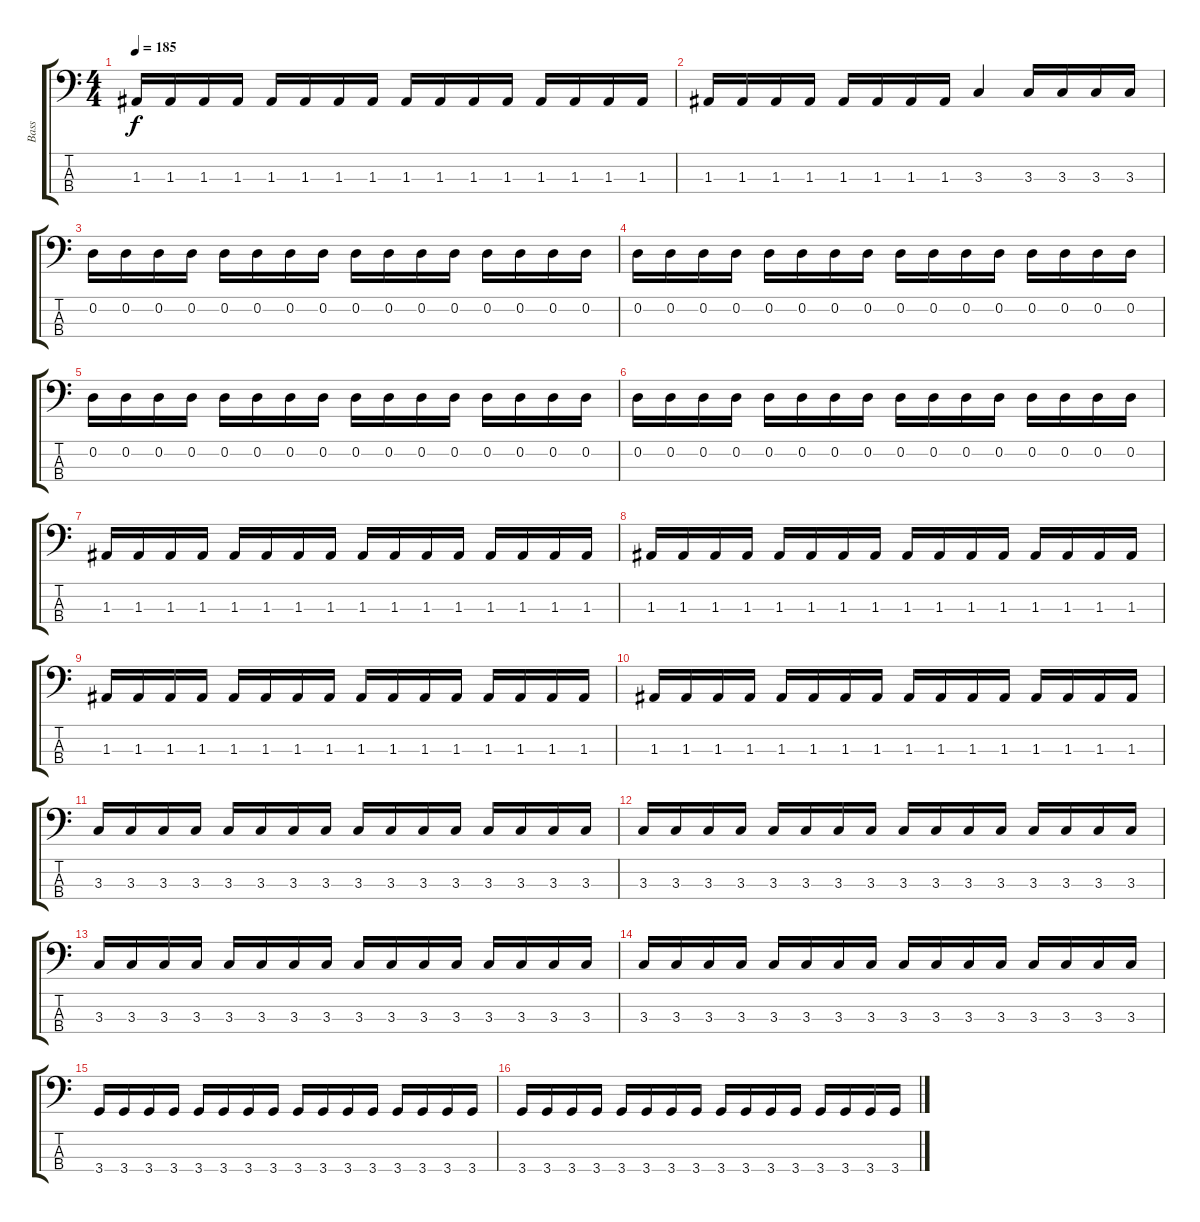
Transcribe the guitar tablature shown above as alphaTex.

\track ("Bass" "Bass") {instrument electricbasspick}
\staff {score tabs}
\tuning (G2 D2 A1 E1) {hide}
\ts (4 4)
\tempo 185
\clef f4
\ks c
1.3.16{dy f} 1.3.16 1.3.16 1.3.16 1.3.16 1.3.16 1.3.16 1.3.16 1.3.16 1.3.16 1.3.16 1.3.16 1.3.16 1.3.16 1.3.16 1.3.16 |
1.3.16 1.3.16 1.3.16 1.3.16 1.3.16 1.3.16 1.3.16 1.3.16 3.3.4 3.3.16 3.3.16 3.3.16 3.3.16 |
0.2.16 0.2.16 0.2.16 0.2.16 0.2.16 0.2.16 0.2.16 0.2.16 0.2.16 0.2.16 0.2.16 0.2.16 0.2.16 0.2.16 0.2.16 0.2.16 |
0.2.16 0.2.16 0.2.16 0.2.16 0.2.16 0.2.16 0.2.16 0.2.16 0.2.16 0.2.16 0.2.16 0.2.16 0.2.16 0.2.16 0.2.16 0.2.16 |
0.2.16 0.2.16 0.2.16 0.2.16 0.2.16 0.2.16 0.2.16 0.2.16 0.2.16 0.2.16 0.2.16 0.2.16 0.2.16 0.2.16 0.2.16 0.2.16 |
0.2.16 0.2.16 0.2.16 0.2.16 0.2.16 0.2.16 0.2.16 0.2.16 0.2.16 0.2.16 0.2.16 0.2.16 0.2.16 0.2.16 0.2.16 0.2.16 |
1.3.16 1.3.16 1.3.16 1.3.16 1.3.16 1.3.16 1.3.16 1.3.16 1.3.16 1.3.16 1.3.16 1.3.16 1.3.16 1.3.16 1.3.16 1.3.16 |
1.3.16 1.3.16 1.3.16 1.3.16 1.3.16 1.3.16 1.3.16 1.3.16 1.3.16 1.3.16 1.3.16 1.3.16 1.3.16 1.3.16 1.3.16 1.3.16 |
1.3.16 1.3.16 1.3.16 1.3.16 1.3.16 1.3.16 1.3.16 1.3.16 1.3.16 1.3.16 1.3.16 1.3.16 1.3.16 1.3.16 1.3.16 1.3.16 |
1.3.16 1.3.16 1.3.16 1.3.16 1.3.16 1.3.16 1.3.16 1.3.16 1.3.16 1.3.16 1.3.16 1.3.16 1.3.16 1.3.16 1.3.16 1.3.16 |
3.3.16 3.3.16 3.3.16 3.3.16 3.3.16 3.3.16 3.3.16 3.3.16 3.3.16 3.3.16 3.3.16 3.3.16 3.3.16 3.3.16 3.3.16 3.3.16 |
3.3.16 3.3.16 3.3.16 3.3.16 3.3.16 3.3.16 3.3.16 3.3.16 3.3.16 3.3.16 3.3.16 3.3.16 3.3.16 3.3.16 3.3.16 3.3.16 |
3.3.16 3.3.16 3.3.16 3.3.16 3.3.16 3.3.16 3.3.16 3.3.16 3.3.16 3.3.16 3.3.16 3.3.16 3.3.16 3.3.16 3.3.16 3.3.16 |
3.3.16 3.3.16 3.3.16 3.3.16 3.3.16 3.3.16 3.3.16 3.3.16 3.3.16 3.3.16 3.3.16 3.3.16 3.3.16 3.3.16 3.3.16 3.3.16 |
3.4.16 3.4.16 3.4.16 3.4.16 3.4.16 3.4.16 3.4.16 3.4.16 3.4.16 3.4.16 3.4.16 3.4.16 3.4.16 3.4.16 3.4.16 3.4.16 |
3.4.16 3.4.16 3.4.16 3.4.16 3.4.16 3.4.16 3.4.16 3.4.16 3.4.16 3.4.16 3.4.16 3.4.16 3.4.16 3.4.16 3.4.16 3.4.16
